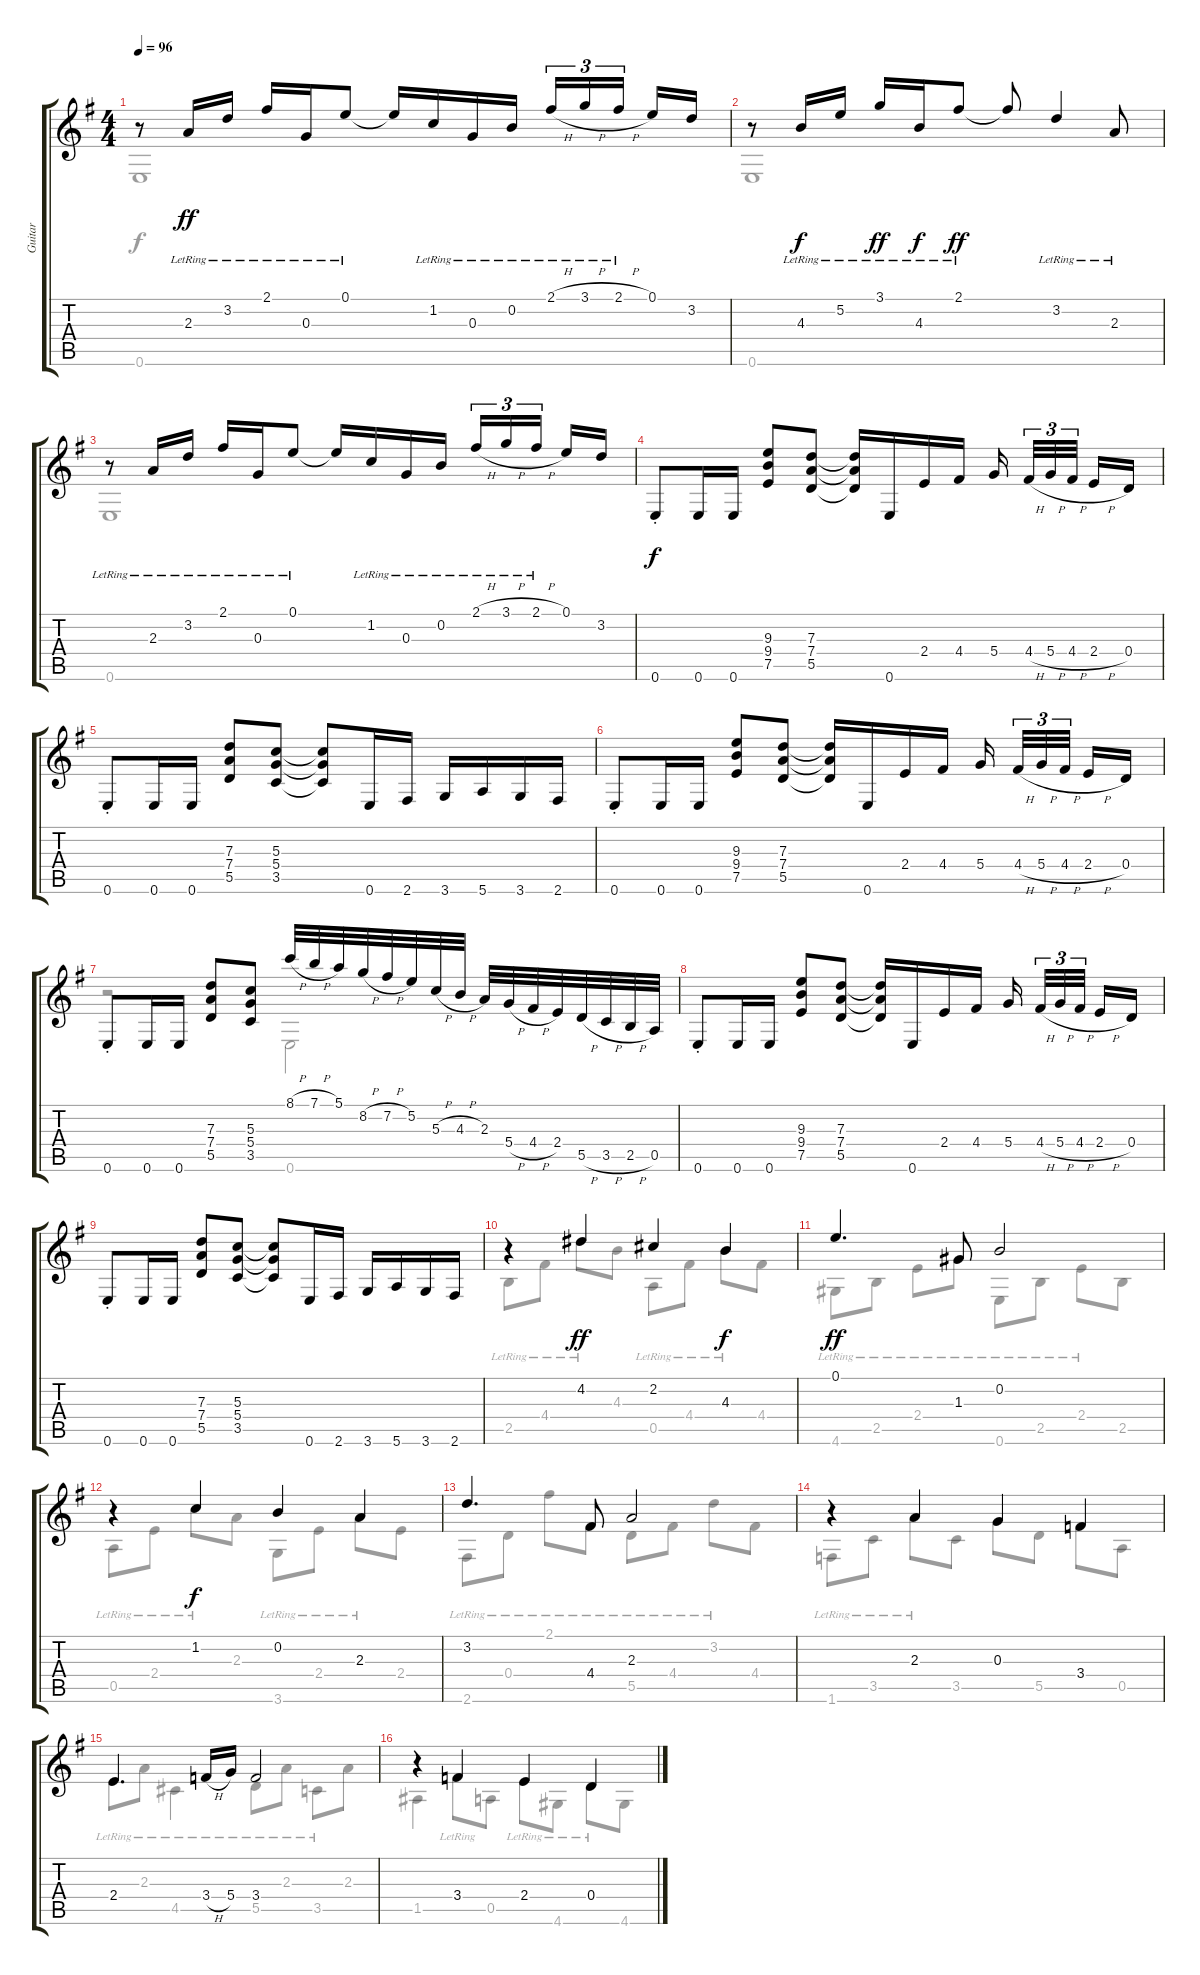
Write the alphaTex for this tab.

\track ("Guitar" "Guitar") {instrument acousticguitarnylon}
\staff {score tabs}
\tuning (E4 B3 G3 D3 A2 E2) {hide}
\voice
\ts (4 4)
\tempo 96
\clef g2
\ks eminor
r.8{dy ff} 2.3{lr}.16 3.2{lr}.16 2.1{lr}.16 0.3{lr}.16 0.1{lr}.8 0.1{t}.16 1.2{lr}.16 0.3{lr}.16 0.2{lr}.16 2.1{h lr}.16{tu (3 2)} 3.1{h lr}.16{tu (3 2)} 2.1{h lr}.16{tu (3 2) beam splitsecondary} 0.1.16 3.2.16 |
r.8 4.3{lr}.16{dy f} 5.2{lr}.16 3.1{lr}.16{dy ff} 4.3{lr}.16{dy f} 2.1{lr}.8{dy ff} 2.1{t}.8 3.2{lr}.4 2.3{lr}.8 |
r.8 2.3{lr}.16 3.2{lr}.16 2.1{lr}.16 0.3{lr}.16 0.1{lr}.8 0.1{t}.16 1.2{lr}.16 0.3{lr}.16 0.2{lr}.16 2.1{h lr}.16{tu (3 2)} 3.1{h lr}.16{tu (3 2)} 2.1{h lr}.16{tu (3 2) beam splitsecondary} 0.1.16 3.2.16 |
0.6{st}.8{dy f} 0.6.16 0.6.16 (9.3 9.4 7.5).8 (7.3 7.4 5.5).8 (7.3{t} 7.4{t} 5.5{t}).16 0.6.16 2.4.16 4.4.16 5.4.16{beam splitsecondary} 4.4{h}.32{tu (3 2)} 5.4{h}.32{tu (3 2)} 4.4{h}.32{tu (3 2) beam splitsecondary} 2.4{h}.16 0.4.16 |
0.6{st}.8 0.6.16 0.6.16 (7.3 7.4 5.5).8 (5.3 5.4 3.5).8 (5.3{t} 5.4{t} 3.5{t}).8 0.6.16 2.6.16 3.6.16 5.6.16 3.6.16 2.6.16 |
0.6{st}.8 0.6.16 0.6.16 (9.3 9.4 7.5).8 (7.3 7.4 5.5).8 (7.3{t} 7.4{t} 5.5{t}).16 0.6.16 2.4.16 4.4.16 5.4.16{beam splitsecondary} 4.4{h}.32{tu (3 2)} 5.4{h}.32{tu (3 2)} 4.4{h}.32{tu (3 2) beam splitsecondary} 2.4{h}.16 0.4.16 |
0.6{st}.8 0.6.16 0.6.16 (7.3 7.4 5.5).8 (5.3 5.4 3.5).8 8.1{h}.32 7.1{h}.32 5.1.32 8.2{h}.32 7.2{h}.32 5.2.32 5.3{h}.32 4.3{h}.32 2.3.32 5.4{h}.32 4.4{h}.32 2.4.32 5.5{h}.32 3.5{h}.32 2.5{h}.32 0.5.32 |
0.6{st}.8 0.6.16 0.6.16 (9.3 9.4 7.5).8 (7.3 7.4 5.5).8 (7.3{t} 7.4{t} 5.5{t}).16 0.6.16 2.4.16 4.4.16 5.4.16{beam splitsecondary} 4.4{h}.32{tu (3 2)} 5.4{h}.32{tu (3 2)} 4.4{h}.32{tu (3 2) beam splitsecondary} 2.4{h}.16 0.4.16 |
0.6{st}.8 0.6.16 0.6.16 (7.3 7.4 5.5).8 (5.3 5.4 3.5).8 (5.3{t} 5.4{t} 3.5{t}).8 0.6.16 2.6.16 3.6.16 5.6.16 3.6.16 2.6.16 |
r.4 4.2.4{dy ff} 2.2.4 4.3.4{dy f} |
0.1.4{d dy ff} 1.3.8 0.2.2 |
r.4 1.2.4{dy f} 0.2.4 2.3.4 |
3.2.4{d} 4.4.8 2.3.2 |
r.4 2.3.4 0.3.4 3.4.4 |
2.4.4{d} 3.4{h}.16 5.4.16 3.4.2 |
r.4 3.4.4 2.4.4 0.4.4
\voice
\clef g2
\ottava regular
\simile none
\ks eminor
0.6.1{dy f} |
0.6.1 |
0.6.1 |
|
|
|
r.2 0.6.2 |
|
|
2.5{lr}.8 4.4{lr}.8 4.2{lr}.8 4.3.8 0.5{lr}.8 4.4{lr}.8 4.3{lr}.8 4.4.8 |
4.6{lr}.8 2.5{lr}.8 2.4{lr}.8 1.3{lr}.8 0.6{lr}.8 2.5{lr}.8 2.4{lr}.8 2.5.8 |
0.5{lr}.8 2.4{lr}.8 1.2{lr}.8 2.3.8 3.6{lr}.8 2.4{lr}.8 2.3{lr}.8 2.4.8 |
2.6{lr}.8 0.4{lr}.8 2.1{lr}.8 4.4{lr}.8 5.5{lr}.8 4.4{lr}.8 3.2{lr}.8 4.4.8 |
1.6{lr}.8 3.5{lr}.8 2.3{lr}.8 3.5.8 0.3.8 5.5.8 3.4.8 0.5.8 |
2.4{lr}.8 2.3{lr}.8 4.5{lr}.4 5.5{lr}.8 2.3{lr}.8 3.5{lr}.8 2.3.8 |
1.5.4 3.4{lr}.8 0.5.8 2.4{lr}.8 4.6{lr}.8 0.4{lr}.8 4.6.8
